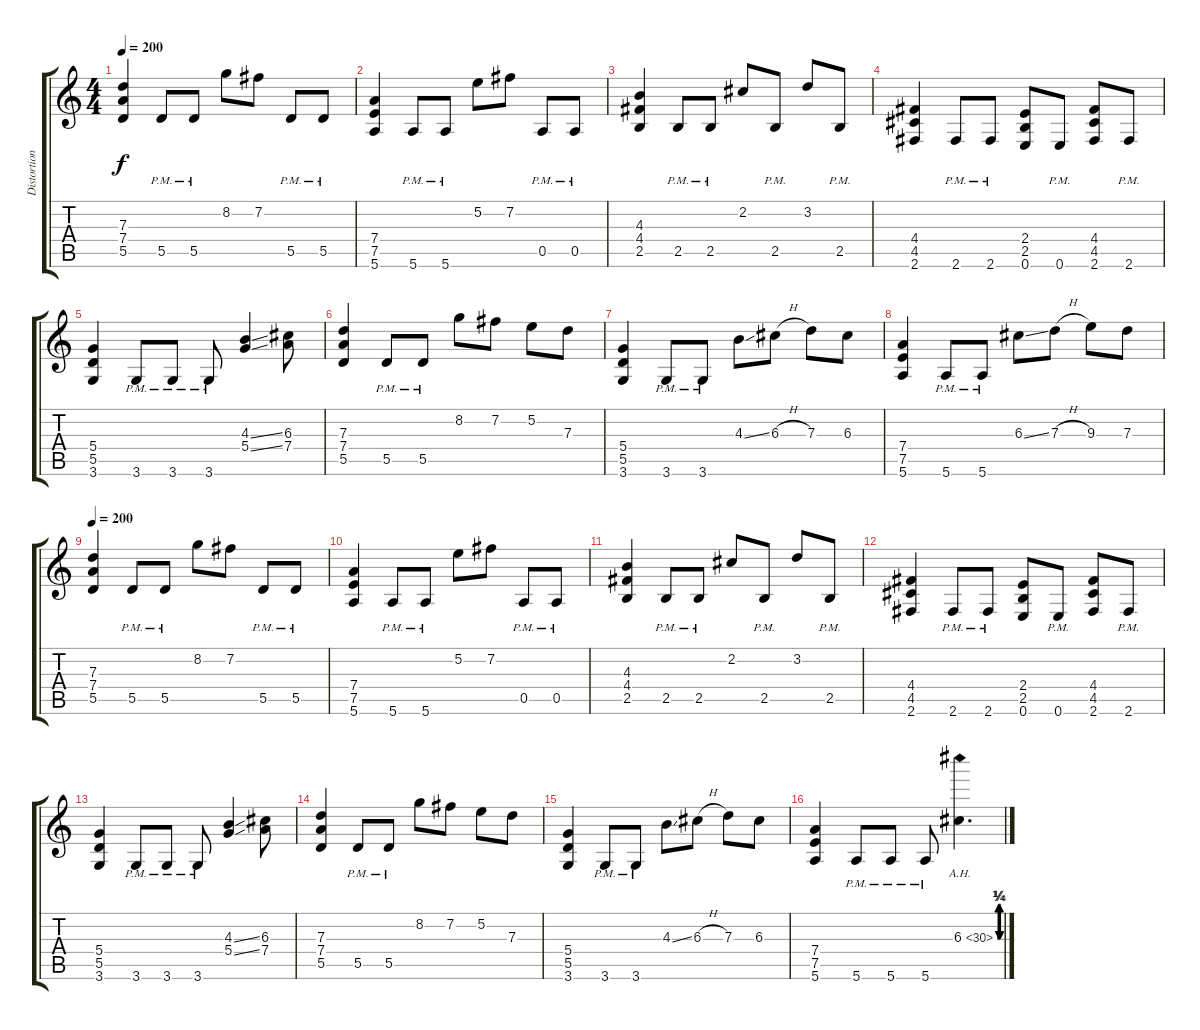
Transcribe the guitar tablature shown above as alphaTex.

\track ("Distortion guitar" "Distortion") {instrument distortionguitar}
\staff {score tabs}
\tuning (E4 B3 G3 D3 A2 E2) {hide}
\ts (4 4)
\tempo 200
\clef g2
\ks c
(7.3 7.4 5.5).4{dy f} 5.5{pm}.8 5.5{pm}.8 8.2.8 7.2.8 5.5{pm}.8 5.5{pm}.8 |
(7.4 7.5 5.6).4 5.6{pm}.8 5.6{pm}.8 5.2.8 7.2.8 0.5{pm}.8 0.5{pm}.8 |
(4.3 4.4 2.5).4 2.5{pm}.8 2.5{pm}.8 2.2.8 2.5{pm}.8 3.2.8 2.5{pm}.8 |
(4.4 4.5 2.6).4 2.6{pm}.8 2.6{pm}.8 (2.4 2.5 0.6).8 0.6{pm}.8 (4.4 4.5 2.6).8 2.6{pm}.8 |
(5.4 5.5 3.6).4 3.6{pm}.8 3.6{pm}.8 3.6{pm}.8 (4.3{ss} 5.4{ss}).4 (6.3 7.4).8 |
(7.3 7.4 5.5).4 5.5{pm}.8 5.5{pm}.8 8.2.8 7.2.8 5.2.8 7.3.8 |
(5.4 5.5 3.6).4 3.6{pm}.8 3.6{pm}.8 4.3{ss}.8 6.3{h}.8 7.3.8 6.3.8 |
(7.4 7.5 5.6).4 5.6{pm}.8 5.6{pm}.8 6.3{ss}.8 7.3{h}.8 9.3.8 7.3.8 |
\tempo 200
(7.3 7.4 5.5).4 5.5{pm}.8 5.5{pm}.8 8.2.8 7.2.8 5.5{pm}.8 5.5{pm}.8 |
(7.4 7.5 5.6).4 5.6{pm}.8 5.6{pm}.8 5.2.8 7.2.8 0.5{pm}.8 0.5{pm}.8 |
(4.3 4.4 2.5).4 2.5{pm}.8 2.5{pm}.8 2.2.8 2.5{pm}.8 3.2.8 2.5{pm}.8 |
(4.4 4.5 2.6).4 2.6{pm}.8 2.6{pm}.8 (2.4 2.5 0.6).8 0.6{pm}.8 (4.4 4.5 2.6).8 2.6{pm}.8 |
(5.4 5.5 3.6).4 3.6{pm}.8 3.6{pm}.8 3.6{pm}.8 (4.3{ss} 5.4{ss}).4 (6.3 7.4).8 |
(7.3 7.4 5.5).4 5.5{pm}.8 5.5{pm}.8 8.2.8 7.2.8 5.2.8 7.3.8 |
(5.4 5.5 3.6).4 3.6{pm}.8 3.6{pm}.8 4.3{ss}.8 6.3{h}.8 7.3.8 6.3.8 |
(7.4 7.5 5.6).4 5.6{pm}.8 5.6{pm}.8 5.6{pm}.8 6.3{be (custom 0 0 10 1 20 0 29 1 40 0 50 1 60 0) ah 24}.4{d}
